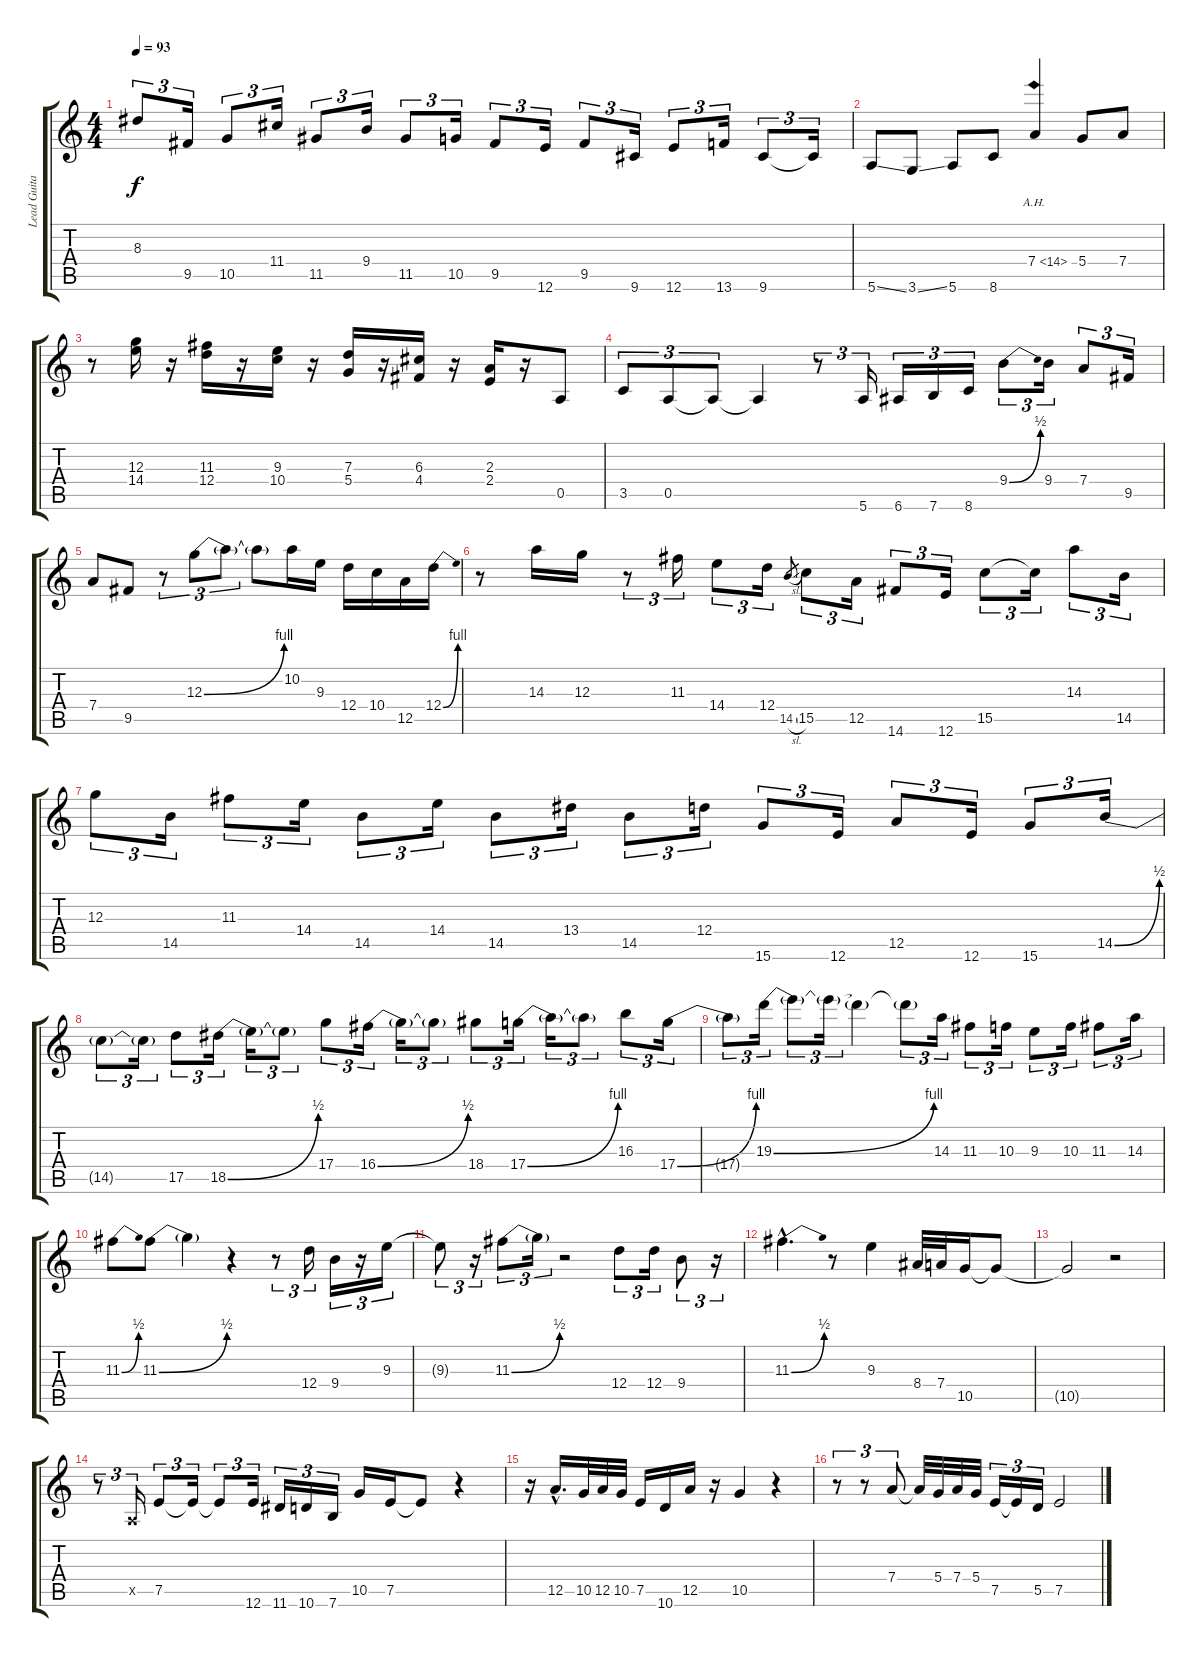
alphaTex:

\track ("Lead Guitar" "Lead Guita") {instrument overdrivenguitar}
\staff {score tabs}
\tuning (E4 B3 G3 D3 A2 E2) {hide}
\ts (4 4)
\tempo 93
\clef g2
\ks c
8.3.8{tu (3 2) dy f} 9.5.16{tu (3 2)} 10.5.8{tu (3 2)} 11.4.16{tu (3 2)} 11.5.8{tu (3 2)} 9.4.16{tu (3 2)} 11.5.8{tu (3 2)} 10.5.16{tu (3 2)} 9.5.8{tu (3 2)} 12.6.16{tu (3 2)} 9.5.8{tu (3 2)} 9.6.16{tu (3 2)} 12.6.8{tu (3 2)} 13.6.16{tu (3 2)} 9.6.8{tu (3 2)} 9.6{t}.16{tu (3 2)} |
5.6{ss}.8 3.6{ss}.8 5.6.8 8.6.8 7.4{ah 7}.4 5.4.8 7.4.8 |
r.8 (12.3 14.4).16 r.16 (11.3 12.4).16 r.16 (9.3 10.4).16 r.16 (7.3 5.4).16 r.16 (6.3 4.4).16 r.16 (2.3 2.4).16 r.16 0.5.8 |
3.5.8{tu (3 2)} 0.5.8{tu (3 2)} 0.5{t}.8{tu (3 2)} 0.5{t}.4 r.8{tu (3 2)} 5.6.16{tu (3 2)} 6.6.16{tu (3 2)} 7.6.16{tu (3 2)} 8.6.16{tu (3 2)} 9.4{be (bend 0 0 60 2)}.8{tu (3 2)} 9.4.16{tu (3 2)} 7.4.8{tu (3 2)} 9.5.16{tu (3 2)} |
7.4.8 9.5.8 r.8{tu (3 2)} 12.3{be (bend 0 0 60 4)}.8{tu (3 2)} 12.3{t}.8{tu (3 2)} 12.3{t}.8 10.2.16 9.3.16 12.4.16 10.4.16 12.5.16 12.4{be (bend 0 0 60 4)}.16 |
r.8 14.3.16 12.3.16 r.8{tu (3 2)} 11.3.16{tu (3 2)} 14.4.8{tu (3 2)} 12.4.16{tu (3 2)} 14.5{sl}.8{gr} 15.5.8{tu (3 2)} 12.5.16{tu (3 2)} 14.6.8{tu (3 2)} 12.6.16{tu (3 2)} 15.5.8{tu (3 2)} 15.5{t}.16{tu (3 2)} 14.3.8{tu (3 2)} 14.5.16{tu (3 2)} |
12.3.8{tu (3 2)} 14.5.16{tu (3 2)} 11.3.8{tu (3 2)} 14.4.16{tu (3 2)} 14.5.8{tu (3 2)} 14.4.16{tu (3 2)} 14.5.8{tu (3 2)} 13.4.16{tu (3 2)} 14.5.8{tu (3 2)} 12.4.16{tu (3 2)} 15.6.8{tu (3 2)} 12.6.16{tu (3 2)} 12.5.8{tu (3 2)} 12.6.16{tu (3 2)} 15.6.8{tu (3 2)} 14.5{be (bend 0 0 60 2)}.16{tu (3 2)} |
14.5{t}.8{tu (3 2)} 14.5{t}.16{tu (3 2)} 17.5.8{tu (3 2)} 18.5{be (bend 0 0 60 2)}.16{tu (3 2)} 18.5{t}.16{tu (3 2)} 18.5{t}.8{tu (3 2)} 17.4.8{tu (3 2)} 16.4{be (bend 0 0 60 2)}.16{tu (3 2)} 16.4{t}.16{tu (3 2)} 16.4{t}.8{tu (3 2)} 18.4.8{tu (3 2)} 17.4{be (bend 0 0 60 4)}.16{tu (3 2)} 17.4{t}.16{tu (3 2)} 17.4{t}.8{tu (3 2)} 16.3.8{tu (3 2)} 17.4{be (bend 0 0 60 4)}.16{tu (3 2)} |
17.4{t}.8{tu (3 2)} 19.3{be (bend 0 0 60 4)}.16{tu (3 2)} 19.3{t}.8{tu (3 2)} 19.3{t}.16{tu (3 2)} 19.3{t}.4 19.3{t}.8{tu (3 2)} 14.3.16{tu (3 2)} 11.3.8{tu (3 2)} 10.3.16{tu (3 2)} 9.3.8{tu (3 2)} 10.3.16{tu (3 2)} 11.3.8{tu (3 2)} 14.3.16{tu (3 2)} |
11.3{be (bend 0 0 60 2)}.8 11.3{be (bend 0 0 60 2)}.8 11.3{t}.4 r.4 r.8{tu (3 2)} 12.4.16{tu (3 2)} 9.4.16{tu (3 2)} r.16{tu (3 2)} 9.3.16{tu (3 2)} |
9.3{t}.8{tu (3 2)} r.16{tu (3 2)} 11.3{be (bend 0 0 60 2)}.8{tu (3 2)} 11.3{t}.16{tu (3 2)} r.2 12.4.8{tu (3 2)} 12.4.16{tu (3 2)} 9.4.8{tu (3 2)} r.16{tu (3 2)} |
11.3{be (bend 0 0 60 2) hac}.4{d} r.8 9.3.4 8.4.32 7.4.32 10.5.16 10.5{t}.8 |
10.5{t}.2 r.2 |
r.8{tu (3 2)} 0.5{x}.16{tu (3 2)} 7.5.8{tu (3 2)} 7.5{t}.16{tu (3 2)} 7.5{t}.8{tu (3 2)} 12.6.16{tu (3 2)} 11.6.16{tu (3 2)} 10.6.16{tu (3 2)} 7.6.16{tu (3 2)} 10.5.16 7.5.16 7.5{t}.8 r.4 |
r.16 12.5{hac}.16{d} 10.5.32 12.5.32 10.5.32 7.5.16 10.6.16 12.5.16 r.16 10.5.4 r.4 |
r.8{tu (3 2)} r.8{tu (3 2)} 7.4.8{tu (3 2)} 7.4{t}.32 5.4.32 7.4.32 5.4.32 7.5.16{tu (3 2)} 7.5{t}.16{tu (3 2)} 5.5.16{tu (3 2)} 7.5.2
